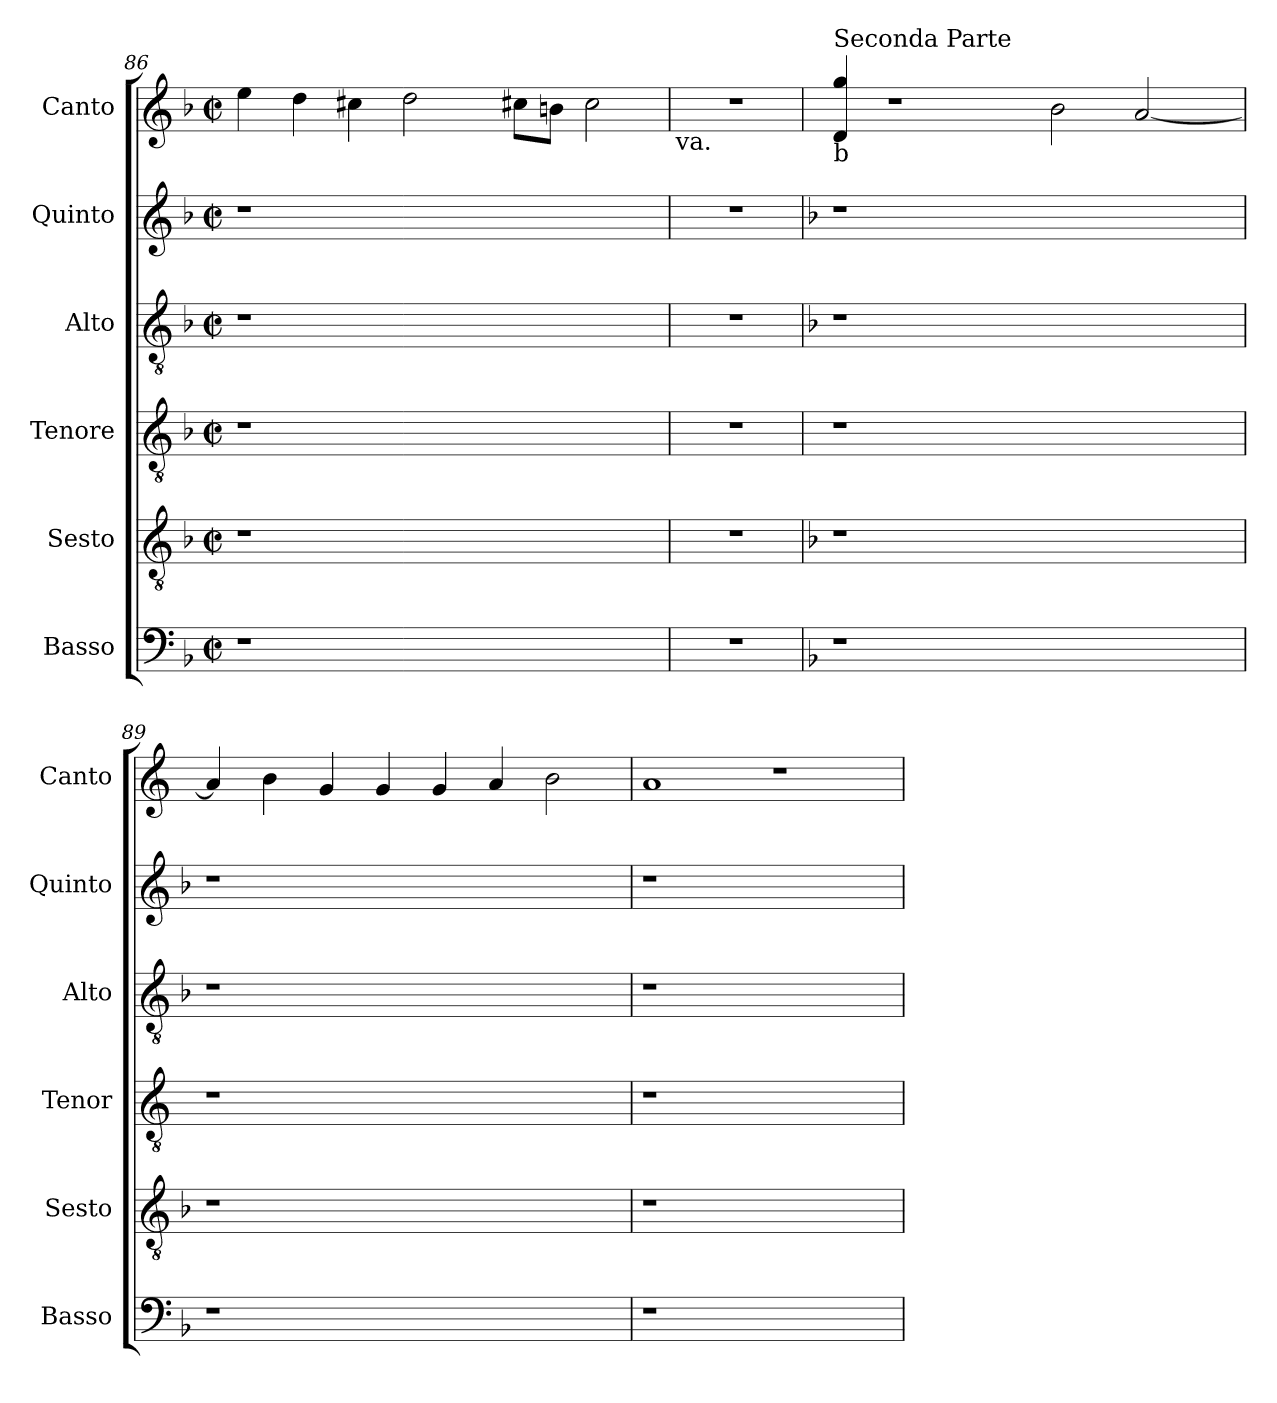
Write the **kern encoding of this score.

**kern	**kern	**kern	**kern	**kern	**kern
*part6	*part5	*part4	*part3	*part2	*part1
*staff6	*staff5	*staff4	*staff3	*staff2	*staff1
*I"Basso	*I"Sesto	*I"Tenore	*I"Alto	*I"Quinto	*I"Canto
*I'Basso	*I'Sesto	*I'Tenor	*I'Alto	*I'Quinto	*I'Canto
*clefF4	*clefGv2	*clefGv2	*clefGv2	*clefG2	*clefG2
*k[b-]	*k[b-]	*k[b-]	*k[b-]	*k[b-]	*k[b-]
*F:	*F:	*F:	*F:	*F:	*F:
*M2/2	*M2/2	*M2/2	*M2/2	*M2/2	*M2/2
*met(c|)	*met(c|)	*met(c|)	*met(c|)	*met(c|)	*met(c|)
=86	=86	=86	=86	=86	=86
1r	1r	1r	1r	1r	4ee\
.	.	.	.	.	4dd\
.	.	.	.	.	4cc#X\
.	.	.	.	.	2dd\
1ryy	1ryy	1ryy	1ryy	1ryy	.
.	.	.	.	.	8cc#X\L
.	.	.	.	.	8b\J
.	.	.	.	.	2cc#\
=87	=87	=87	=87	=87	=87
!	!	!	!	!	!LO:TX:b:t=va.
1r	1r	1r	1r	1r	1r
!!LO:LB:g=z
=88!	=88!	=88!	=88!	=88!	=88!
*	*	*k[]	*	*	*k[]
*	*	*C:	*	*	*C:
!	!	!	!	!	!LO:TX:a:t=Seconda Parte
!	!	!	!	!	!LO:TX:b:t=b
1r	1r	1r	1r	1r	4d/ 4gg/
.	.	.	.	.	1r
1ryy	1ryy	1ryy	1ryy	1ryy	.
.	.	.	.	.	2b\
.	.	.	.	.	[<2a/
4ryy	4ryy	4ryy	4ryy	4ryy	.
=89	=89	=89	=89	=89	=89
1r	1r	1r	1r	1r	4a/]
.	.	.	.	.	4b\
.	.	.	.	.	4g/
.	.	.	.	.	4g/
1ryy	1ryy	1ryy	1ryy	1ryy	4g/
.	.	.	.	.	4a/
.	.	.	.	.	2b\
=90	=90	=90	=90	=90	=90
1r	1r	1r	1r	1r	1a
1ryy	1ryy	1ryy	1ryy	1ryy	1r
=	=	=	=	=	=
*-	*-	*-	*-	*-	*-
